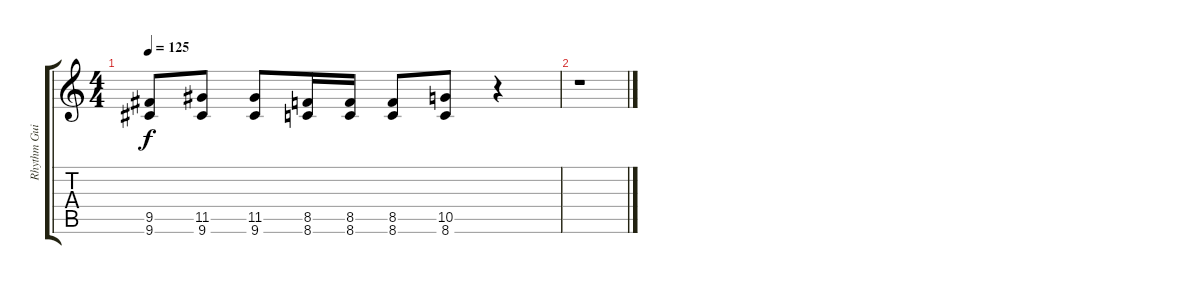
\track ("Rhythm Guitar" "Rhythm Gui") {instrument distortionguitar}
\staff {score tabs}
\tuning (E4 B3 G3 D3 A2 E2) {hide}
\ts (4 4)
\tempo 125
\clef g2
\ks c
(9.5 9.6).8{dy f} (11.5 9.6).8 (11.5 9.6).8 (8.5 8.6).16 (8.5 8.6).16 (8.5 8.6).8 (10.5 8.6).8 r.4 |
r.1
